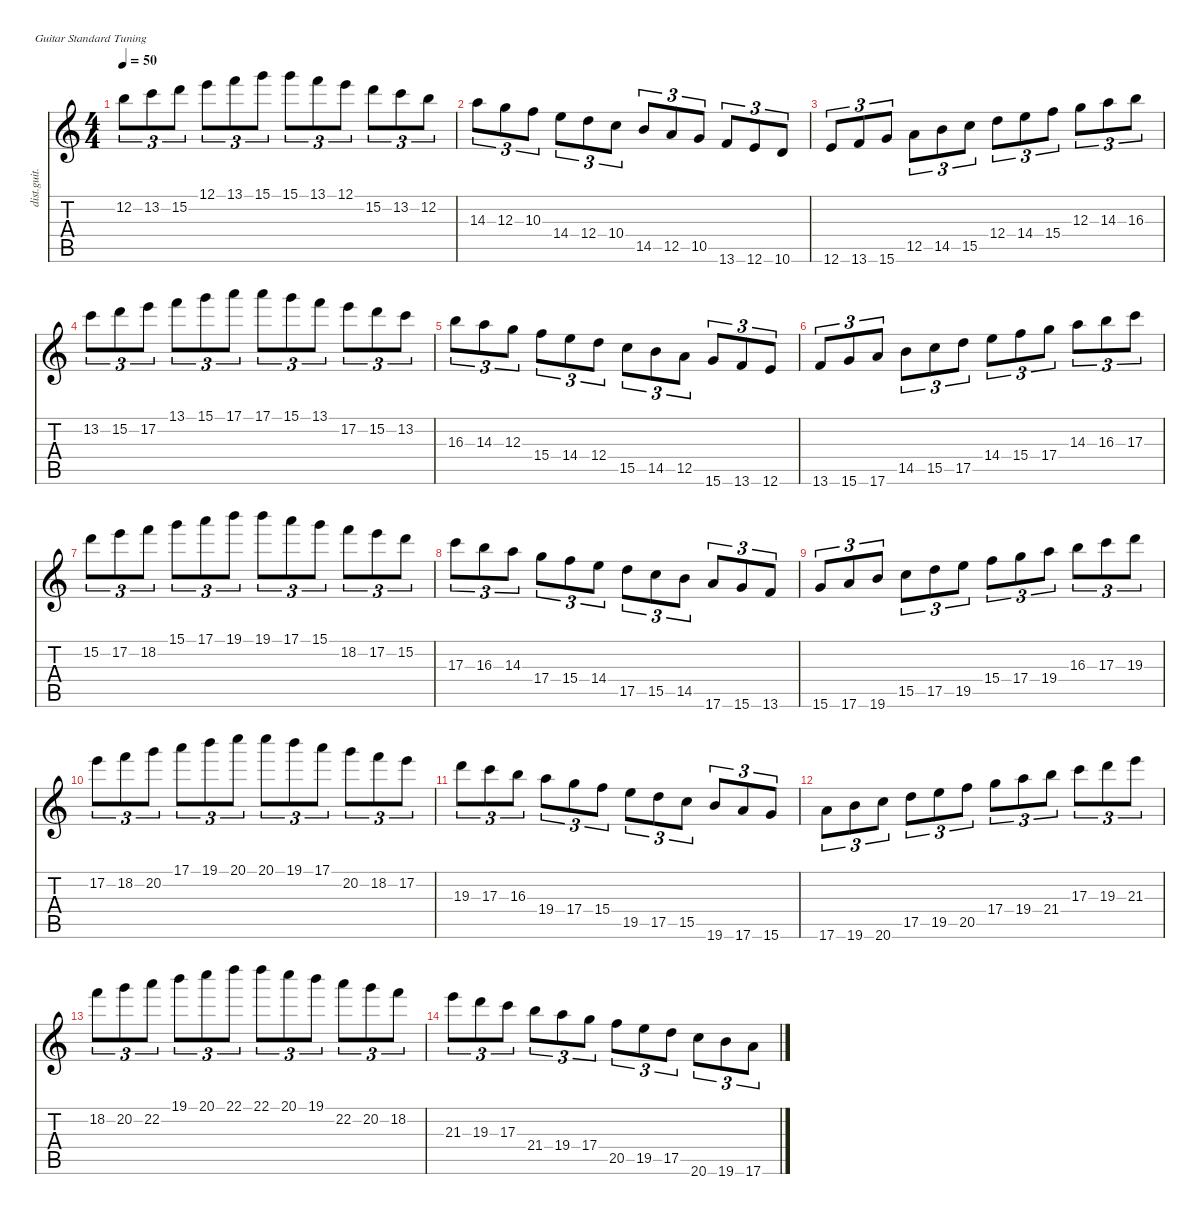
\defaultSystemsLayout 4
\hideDynamics
\bracketExtendMode nobrackets
\track ("Distortion Guitar" "dist.guit.") {instrument distortionguitar}
\staff {score tabs}
\tuning (E4 B3 G3 D3 A2 E2)
\ts (4 4)
\tempo 50
\clef g2
\ks c
12.2.8{tu (3 2) dy mf beam Down} 13.2.8{tu (3 2) beam Down} 15.2.8{tu (3 2) beam Down} 12.1.8{tu (3 2) beam Down} 13.1.8{tu (3 2) beam Down} 15.1.8{tu (3 2) beam Down} 15.1.8{tu (3 2) beam Down} 13.1.8{tu (3 2) beam Down} 12.1.8{tu (3 2) beam Down} 15.2.8{tu (3 2) beam Down} 13.2.8{tu (3 2) beam Down} 12.2.8{tu (3 2) beam Down} |
14.3.8{tu (3 2) beam Down} 12.3.8{tu (3 2) beam Down} 10.3.8{tu (3 2) beam Down} 14.4.8{tu (3 2) beam Down} 12.4.8{tu (3 2) beam Down} 10.4.8{tu (3 2) beam Down} 14.5.8{tu (3 2) beam Up} 12.5.8{tu (3 2) beam Up} 10.5.8{tu (3 2) beam Up} 13.6.8{tu (3 2) beam Up} 12.6.8{tu (3 2) beam Up} 10.6.8{tu (3 2) beam Up} |
12.6.8{tu (3 2) beam Up} 13.6.8{tu (3 2) beam Up} 15.6.8{tu (3 2) beam Up} 12.5.8{tu (3 2) beam Down} 14.5.8{tu (3 2) beam Down} 15.5.8{tu (3 2) beam Down} 12.4.8{tu (3 2) beam Down} 14.4.8{tu (3 2) beam Down} 15.4.8{tu (3 2) beam Down} 12.3.8{tu (3 2) beam Down} 14.3.8{tu (3 2) beam Down} 16.3.8{tu (3 2) beam Down} |
13.2.8{tu (3 2) beam Down} 15.2.8{tu (3 2) beam Down} 17.2.8{tu (3 2) beam Down} 13.1.8{tu (3 2) beam Down} 15.1.8{tu (3 2) beam Down} 17.1.8{tu (3 2) beam Down} 17.1.8{tu (3 2) beam Down} 15.1.8{tu (3 2) beam Down} 13.1.8{tu (3 2) beam Down} 17.2.8{tu (3 2) beam Down} 15.2.8{tu (3 2) beam Down} 13.2.8{tu (3 2) beam Down} |
16.3.8{tu (3 2) beam Down} 14.3.8{tu (3 2) beam Down} 12.3.8{tu (3 2) beam Down} 15.4.8{tu (3 2) beam Down} 14.4.8{tu (3 2) beam Down} 12.4.8{tu (3 2) beam Down} 15.5.8{tu (3 2) beam Down} 14.5.8{tu (3 2) beam Down} 12.5.8{tu (3 2) beam Down} 15.6.8{tu (3 2) beam Up} 13.6.8{tu (3 2) beam Up} 12.6.8{tu (3 2) beam Up} |
13.6.8{tu (3 2) beam Up} 15.6.8{tu (3 2) beam Up} 17.6.8{tu (3 2) beam Up} 14.5.8{tu (3 2) beam Down} 15.5.8{tu (3 2) beam Down} 17.5.8{tu (3 2) beam Down} 14.4.8{tu (3 2) beam Down} 15.4.8{tu (3 2) beam Down} 17.4.8{tu (3 2) beam Down} 14.3.8{tu (3 2) beam Down} 16.3.8{tu (3 2) beam Down} 17.3.8{tu (3 2) beam Down} |
15.2.8{tu (3 2) beam Down} 17.2.8{tu (3 2) beam Down} 18.2.8{tu (3 2) beam Down} 15.1.8{tu (3 2) beam Down} 17.1.8{tu (3 2) beam Down} 19.1.8{tu (3 2) beam Down} 19.1.8{tu (3 2) beam Down} 17.1.8{tu (3 2) beam Down} 15.1.8{tu (3 2) beam Down} 18.2.8{tu (3 2) beam Down} 17.2.8{tu (3 2) beam Down} 15.2.8{tu (3 2) beam Down} |
17.3.8{tu (3 2) beam Down} 16.3.8{tu (3 2) beam Down} 14.3.8{tu (3 2) beam Down} 17.4.8{tu (3 2) beam Down} 15.4.8{tu (3 2) beam Down} 14.4.8{tu (3 2) beam Down} 17.5.8{tu (3 2) beam Down} 15.5.8{tu (3 2) beam Down} 14.5.8{tu (3 2) beam Down} 17.6.8{tu (3 2) beam Up} 15.6.8{tu (3 2) beam Up} 13.6.8{tu (3 2) beam Up} |
15.6.8{tu (3 2) beam Up} 17.6.8{tu (3 2) beam Up} 19.6.8{tu (3 2) beam Up} 15.5.8{tu (3 2) beam Down} 17.5.8{tu (3 2) beam Down} 19.5.8{tu (3 2) beam Down} 15.4.8{tu (3 2) beam Down} 17.4.8{tu (3 2) beam Down} 19.4.8{tu (3 2) beam Down} 16.3.8{tu (3 2) beam Down} 17.3.8{tu (3 2) beam Down} 19.3.8{tu (3 2) beam Down} |
17.2.8{tu (3 2) beam Down} 18.2.8{tu (3 2) beam Down} 20.2.8{tu (3 2) beam Down} 17.1.8{tu (3 2) beam Down} 19.1.8{tu (3 2) beam Down} 20.1.8{tu (3 2) beam Down} 20.1.8{tu (3 2) beam Down} 19.1.8{tu (3 2) beam Down} 17.1.8{tu (3 2) beam Down} 20.2.8{tu (3 2) beam Down} 18.2.8{tu (3 2) beam Down} 17.2.8{tu (3 2) beam Down} |
19.3.8{tu (3 2) beam Down} 17.3.8{tu (3 2) beam Down} 16.3.8{tu (3 2) beam Down} 19.4.8{tu (3 2) beam Down} 17.4.8{tu (3 2) beam Down} 15.4.8{tu (3 2) beam Down} 19.5.8{tu (3 2) beam Down} 17.5.8{tu (3 2) beam Down} 15.5.8{tu (3 2) beam Down} 19.6.8{tu (3 2) beam Up} 17.6.8{tu (3 2) beam Up} 15.6.8{tu (3 2) beam Up} |
17.6.8{tu (3 2) beam Down} 19.6.8{tu (3 2) beam Down} 20.6.8{tu (3 2) beam Down} 17.5.8{tu (3 2) beam Down} 19.5.8{tu (3 2) beam Down} 20.5.8{tu (3 2) beam Down} 17.4.8{tu (3 2) beam Down} 19.4.8{tu (3 2) beam Down} 21.4.8{tu (3 2) beam Down} 17.3.8{tu (3 2) beam Down} 19.3.8{tu (3 2) beam Down} 21.3.8{tu (3 2) beam Down} |
18.2.8{tu (3 2) beam Down} 20.2.8{tu (3 2) beam Down} 22.2.8{tu (3 2) beam Down} 19.1.8{tu (3 2) beam Down} 20.1.8{tu (3 2) beam Down} 22.1.8{tu (3 2) beam Down} 22.1.8{tu (3 2) beam Down} 20.1.8{tu (3 2) beam Down} 19.1.8{tu (3 2) beam Down} 22.2.8{tu (3 2) beam Down} 20.2.8{tu (3 2) beam Down} 18.2.8{tu (3 2) beam Down} |
21.3.8{tu (3 2) beam Down} 19.3.8{tu (3 2) beam Down} 17.3.8{tu (3 2) beam Down} 21.4.8{tu (3 2) beam Down} 19.4.8{tu (3 2) beam Down} 17.4.8{tu (3 2) beam Down} 20.5.8{tu (3 2) beam Down} 19.5.8{tu (3 2) beam Down} 17.5.8{tu (3 2) beam Down} 20.6.8{tu (3 2) beam Down} 19.6.8{tu (3 2) beam Down} 17.6.8{tu (3 2) beam Down}
